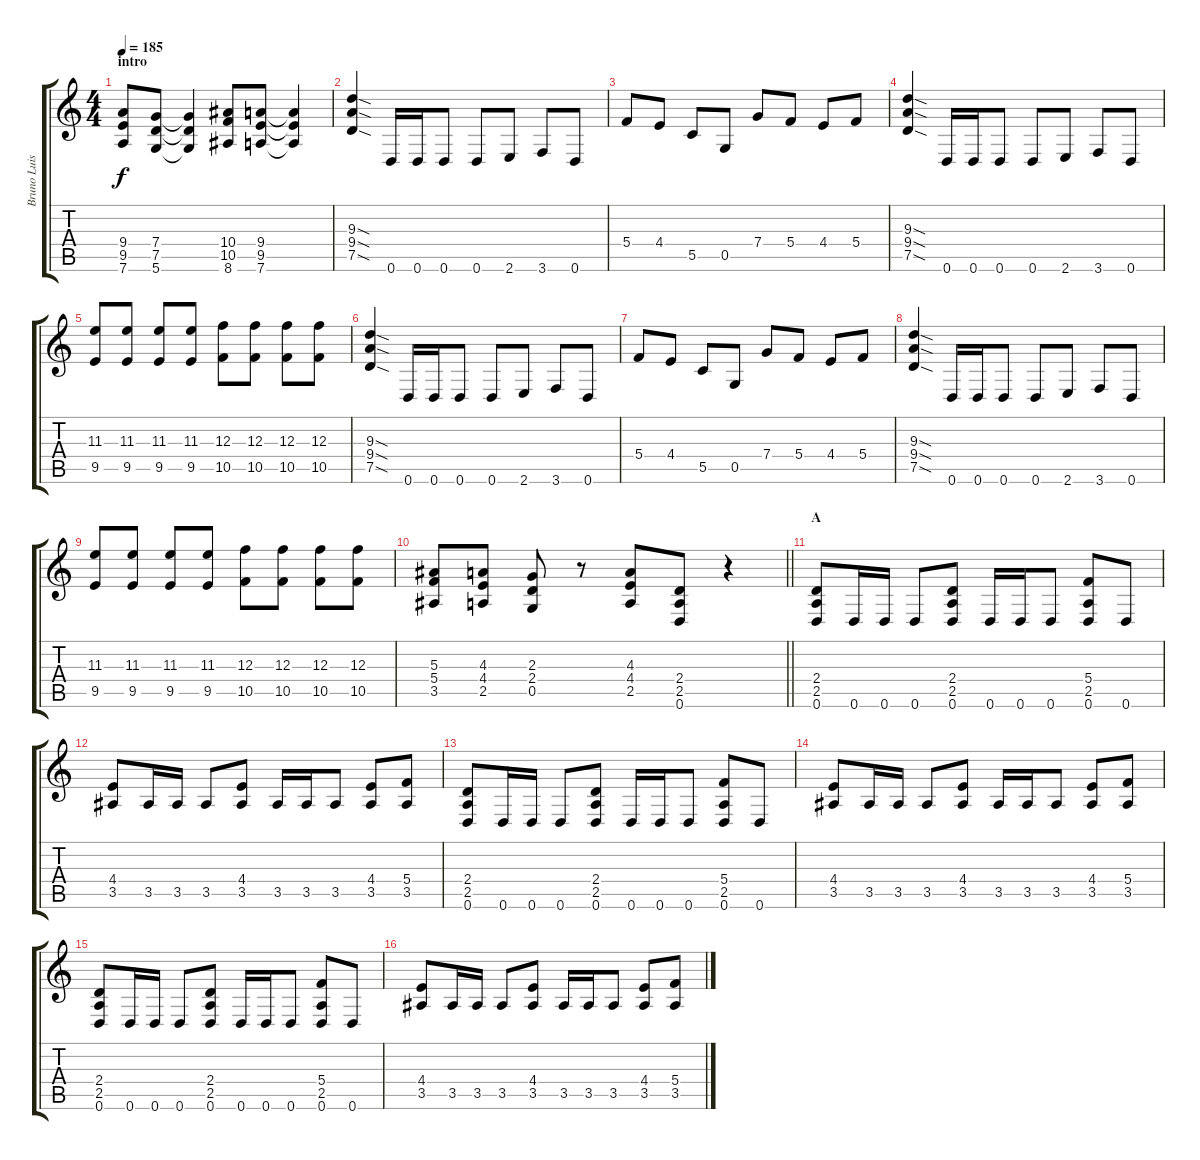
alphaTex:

\track ("Bruno Luis" "Bruno Luis") {instrument distortionguitar}
\staff {score tabs}
\tuning (D4 A3 F3 C3 G2 D2) {hide}
\ts (4 4)
\section ("" "intro")
\tempo 185
\clef g2
\ks c
(9.4 9.5 7.6).8{dy f instrument distortionguitar} (7.4 7.5 5.6).8 (7.4{t} 7.5{t} 5.6{t}).4 (10.4 10.5 8.6).8 (9.4 9.5 7.6).8 (9.4{t} 9.5{t} 7.6{t}).4 |
(9.3{sod} 9.4{sod} 7.5{sod}).4 0.6.16 0.6.16 0.6.8 0.6.8 2.6.8 3.6.8 0.6.8 |
5.4.8 4.4.8 5.5.8 0.5.8 7.4.8 5.4.8 4.4.8 5.4.8 |
(9.3{sod} 9.4{sod} 7.5{sod}).4 0.6.16 0.6.16 0.6.8 0.6.8 2.6.8 3.6.8 0.6.8 |
(11.3 9.5).8 (11.3 9.5).8 (11.3 9.5).8 (11.3 9.5).8 (12.3 10.5).8 (12.3 10.5).8 (12.3 10.5).8 (12.3 10.5).8 |
(9.3{sod} 9.4{sod} 7.5{sod}).4 0.6.16 0.6.16 0.6.8 0.6.8 2.6.8 3.6.8 0.6.8 |
5.4.8 4.4.8 5.5.8 0.5.8 7.4.8 5.4.8 4.4.8 5.4.8 |
(9.3{sod} 9.4{sod} 7.5{sod}).4 0.6.16 0.6.16 0.6.8 0.6.8 2.6.8 3.6.8 0.6.8 |
(11.3 9.5).8 (11.3 9.5).8 (11.3 9.5).8 (11.3 9.5).8 (12.3 10.5).8 (12.3 10.5).8 (12.3 10.5).8 (12.3 10.5).8 |
\barLineRight lightlight
(5.3 5.4 3.5).8 (4.3 4.4 2.5).8 (2.3 2.4 0.5).8 r.8 (4.3 4.4 2.5).8 (2.4 2.5 0.6).8 r.4 |
\section ("" "A")
(2.4 2.5 0.6).8 0.6.16 0.6.16 0.6.8 (2.4 2.5 0.6).8 0.6.16 0.6.16 0.6.8 (5.4 2.5 0.6).8 0.6.8 |
(4.4 3.5).8 3.5.16 3.5.16 3.5.8 (4.4 3.5).8 3.5.16 3.5.16 3.5.8 (4.4 3.5).8 (5.4 3.5).8 |
(2.4 2.5 0.6).8 0.6.16 0.6.16 0.6.8 (2.4 2.5 0.6).8 0.6.16 0.6.16 0.6.8 (5.4 2.5 0.6).8 0.6.8 |
(4.4 3.5).8 3.5.16 3.5.16 3.5.8 (4.4 3.5).8 3.5.16 3.5.16 3.5.8 (4.4 3.5).8 (5.4 3.5).8 |
(2.4 2.5 0.6).8 0.6.16 0.6.16 0.6.8 (2.4 2.5 0.6).8 0.6.16 0.6.16 0.6.8 (5.4 2.5 0.6).8 0.6.8 |
(4.4 3.5).8 3.5.16 3.5.16 3.5.8 (4.4 3.5).8 3.5.16 3.5.16 3.5.8 (4.4 3.5).8 (5.4 3.5).8
